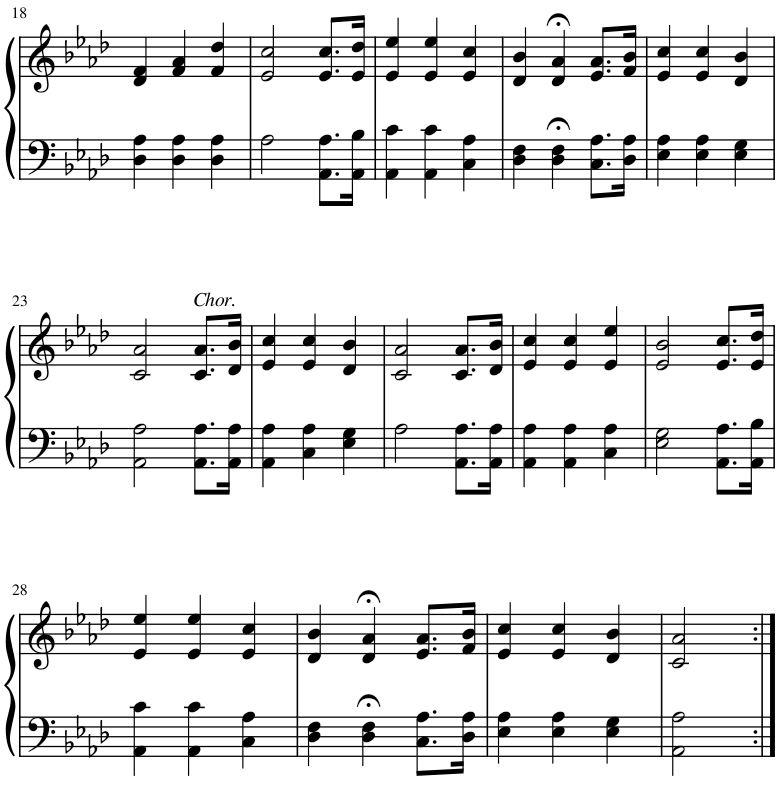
**kern	**kern
*part1	*part1
*staff2	*staff1
*I"Piano	*
*I'Pno.	*
!!LO:PB:g=z
*clefF4	*clefG2
*k[b-e-a-d-]	*k[b-e-a-d-]
*M3/4	*M3/4
=18	=18
4D-\ 4A-\	4d-/ 4f/
4D-\ 4A-\	4f/ 4a-/
4D-\ 4A-\	4f/ 4dd-/
=19	=19
2A-\	2e-/ 2cc/
8.AA-\ 8.A-\L	8.e-/ 8.cc/L
16AA-\ 16B-\Jk	16e-/ 16dd-/Jk
=20	=20
4AA-\ 4c\	4e-/ 4ee-/
4AA-\ 4c\	4e-/ 4ee-/
4C\ 4A-\	4e-/ 4cc/
=21	=21
4D-\ 4F\	4d-/ 4b-/
4D-\;< 4F\;<	4d-/;< 4a-/;<
8.C\ 8.A-\L	8.e-/ 8.a-/L
16D-\ 16A-\Jk	16f/ 16b-/Jk
=22	=22
4E-\ 4A-\	4e-/ 4cc/
4E-\ 4A-\	4e-/ 4cc/
4E-\ 4G\	4d-/ 4b-/
!!LO:LB:g=z
=23	=23
2AA-\ 2A-\	2c/ 2a-/
!	!LO:TX:a:i:t=Chor.
8.AA-\ 8.A-\L	8.c/ 8.a-/L
16AA-\ 16A-\Jk	16d-/ 16b-/Jk
=24	=24
4AA-\ 4A-\	4e-/ 4cc/
4C\ 4A-\	4e-/ 4cc/
4E-\ 4G\	4d-/ 4b-/
=25	=25
2A-\	2c/ 2a-/
8.AA-\ 8.A-\L	8.c/ 8.a-/L
16AA-\ 16A-\Jk	16d-/ 16b-/Jk
=26	=26
4AA-\ 4A-\	4e-/ 4cc/
4AA-\ 4A-\	4e-/ 4cc/
4C\ 4A-\	4e-/ 4ee-/
=27	=27
2E-\ 2G\	2e-/ 2b-/
8.AA-\ 8.A-\L	8.e-/ 8.cc/L
16AA-\ 16B-\Jk	16e-/ 16dd-/Jk
!!LO:LB:g=z
=28	=28
4AA-\ 4c\	4e-/ 4ee-/
4AA-\ 4c\	4e-/ 4ee-/
4C\ 4A-\	4e-/ 4cc/
=29	=29
4D-\ 4F\	4d-/ 4b-/
4D-\;< 4F\;<	4d-/;< 4a-/;<
8.C\ 8.A-\L	8.e-/ 8.a-/L
16D-\ 16A-\Jk	16f/ 16b-/Jk
=30	=30
4E-\ 4A-\	4e-/ 4cc/
4E-\ 4A-\	4e-/ 4cc/
4E-\ 4G\	4d-/ 4b-/
=31	=31
2AA-\ 2A-\	2c/ 2a-/
=:|!	=:|!
*-	*-
